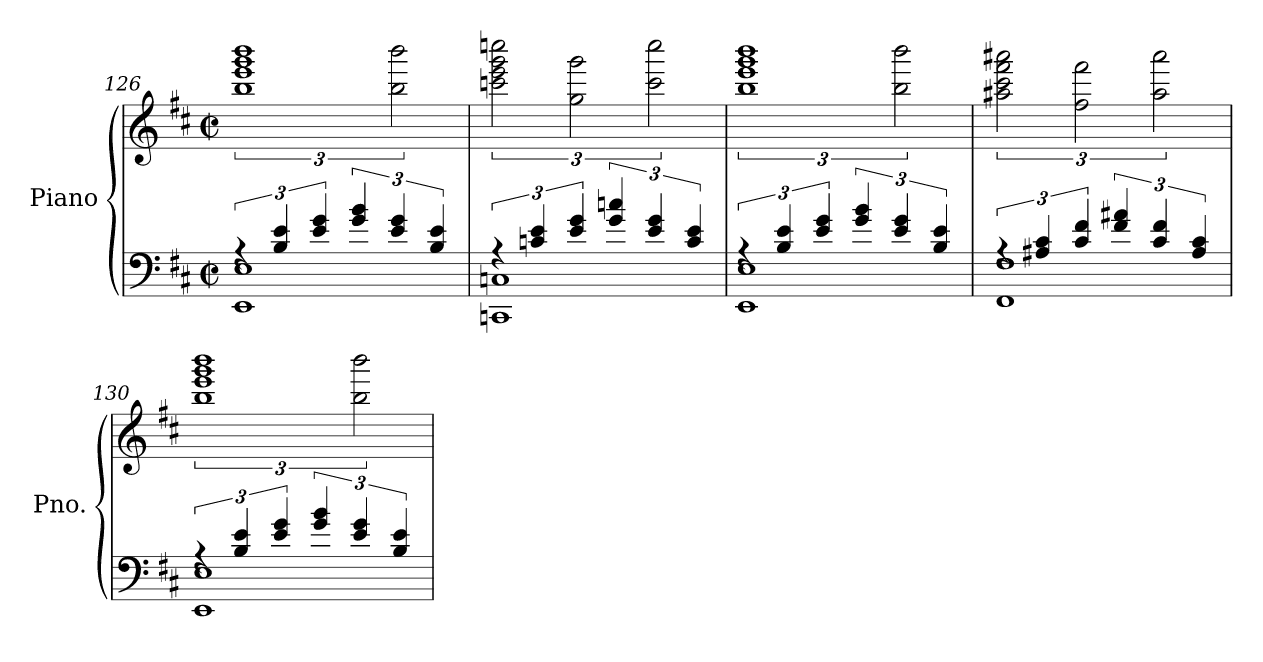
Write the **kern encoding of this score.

**kern	**kern
*part1	*part1
*staff2	*staff1
*I"Piano	*
*I'Pno.	*
*clefF4	*clefG2
*k[f#c#]	*k[f#c#]
*M2/2	*M2/2
*met(c|)	*met(c|)
=126	=126
*^	*
6rA	1EE 1E	3%2bb 3%2eee 3%2ggg 3%2bbb
6B/ 6e/	.	.
6e/ 6g/	.	.
6g/ 6b/	.	.
6e/ 6g/	.	3bb\ 3bbb\
6B/ 6e/	.	.
!!LO:LB:g=z
=127	=127	=127
6rA	1CCn 1Cn	3cccn\ 3eee\ 3ggg\ 3ccccn\
6cn/ 6e/	.	.
6e/ 6g/	.	3gg\ 3ggg\
6g/ 6ccn/	.	.
6e/ 6g/	.	3ccc\ 3cccc\
6c/ 6e/	.	.
=128	=128	=128
6rA	1EE 1E	3%2bb 3%2eee 3%2ggg 3%2bbb
6B/ 6e/	.	.
6e/ 6g/	.	.
6g/ 6b/	.	.
6e/ 6g/	.	3bb\ 3bbb\
6B/ 6e/	.	.
=129	=129	=129
6rA	1FF# 1F#	3aa#X\ 3ccc#\ 3fff#\ 3aaa#X\
6A#X/ 6c#/	.	.
6c#/ 6f#/	.	3ff#\ 3fff#\
6f#/ 6a#X/	.	.
6c#/ 6f#/	.	3aa#\ 3aaa#\
6A#/ 6c#/	.	.
=130	=130	=130
*	*	*MM200
6rA	1EE 1E	3%2bb 3%2eee 3%2ggg 3%2bbb
6B/ 6e/	.	.
6e/ 6g/	.	.
6g/ 6b/	.	.
6e/ 6g/	.	3bb\ 3bbb\
6B/ 6e/	.	.
*v	*v	*
=	=
*-	*-
